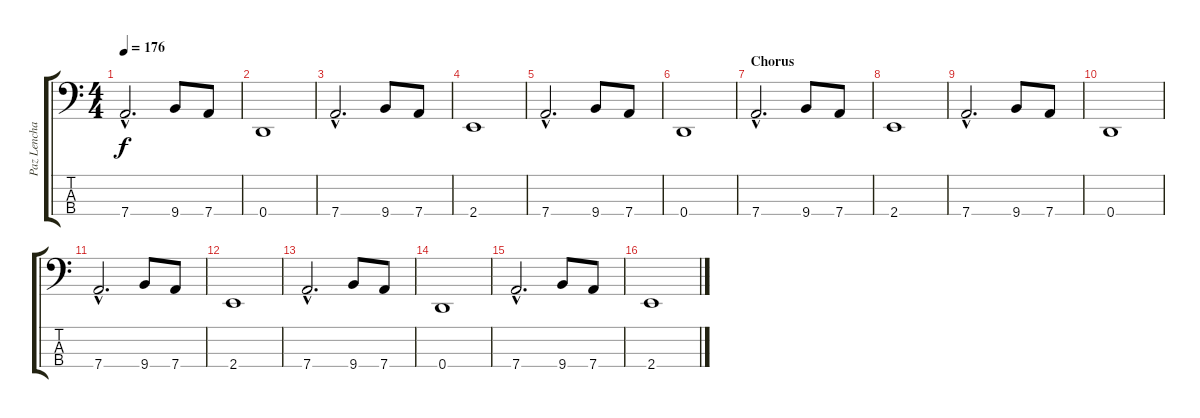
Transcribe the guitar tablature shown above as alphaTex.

\track ("Paz Lenchantin" "Paz Lencha") {instrument electricbassfinger}
\staff {score tabs}
\tuning (G2 D2 A1 D1) {hide}
\ts (4 4)
\tempo 176
\clef f4
\ks c
7.4{hac}.2{d dy f} 9.4.8 7.4.8 |
0.4.1 |
7.4{hac}.2{d} 9.4.8 7.4.8 |
2.4.1 |
7.4{hac}.2{d} 9.4.8 7.4.8 |
0.4.1 |
\section ("" "Chorus")
7.4{hac}.2{d} 9.4.8 7.4.8 |
2.4.1 |
7.4{hac}.2{d} 9.4.8 7.4.8 |
0.4.1 |
7.4{hac}.2{d} 9.4.8 7.4.8 |
2.4.1 |
7.4{hac}.2{d} 9.4.8 7.4.8 |
0.4.1 |
7.4{hac}.2{d} 9.4.8 7.4.8 |
2.4.1
